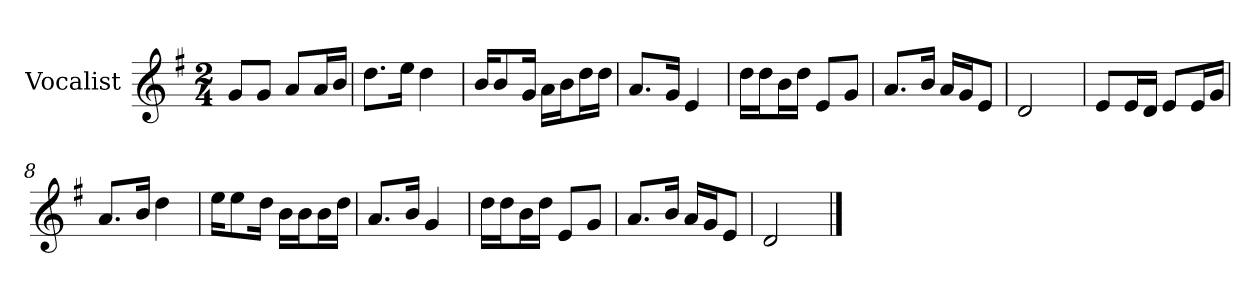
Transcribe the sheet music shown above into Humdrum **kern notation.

**kern
*part1
*staff1
*I"Vocalist
*k[f#]
*G:
*M2/4
=
8gL
8gJ
8aL
16aL
16bJJ
=1
8.ddL
16eeJk
4dd
=2
16bKL
8b
16gJk
16aLL
16bJ
16ddL
16ddJJ
=3
8.aL
16gJk
4e
=4
16ddLL
16ddJ
16bL
16ddJJ
8eL
8gJ
=5
8.aL
16bJk
16aLL
16gJ
8eJ
=6
2d
=7
8eL
16eL
16dJJ
8eL
16eL
16gJJ
=8
8.aL
16bJk
4dd
=9
16eeKL
8ee
16ddJk
16bLL
16bJ
16bL
16ddJJ
=10
8.aL
16bJk
4g
=11
16ddLL
16ddJ
16bL
16ddJJ
8eL
8gJ
=12
8.aL
16bJk
16aLL
16gJ
8eJ
=13
2d
==
*-
